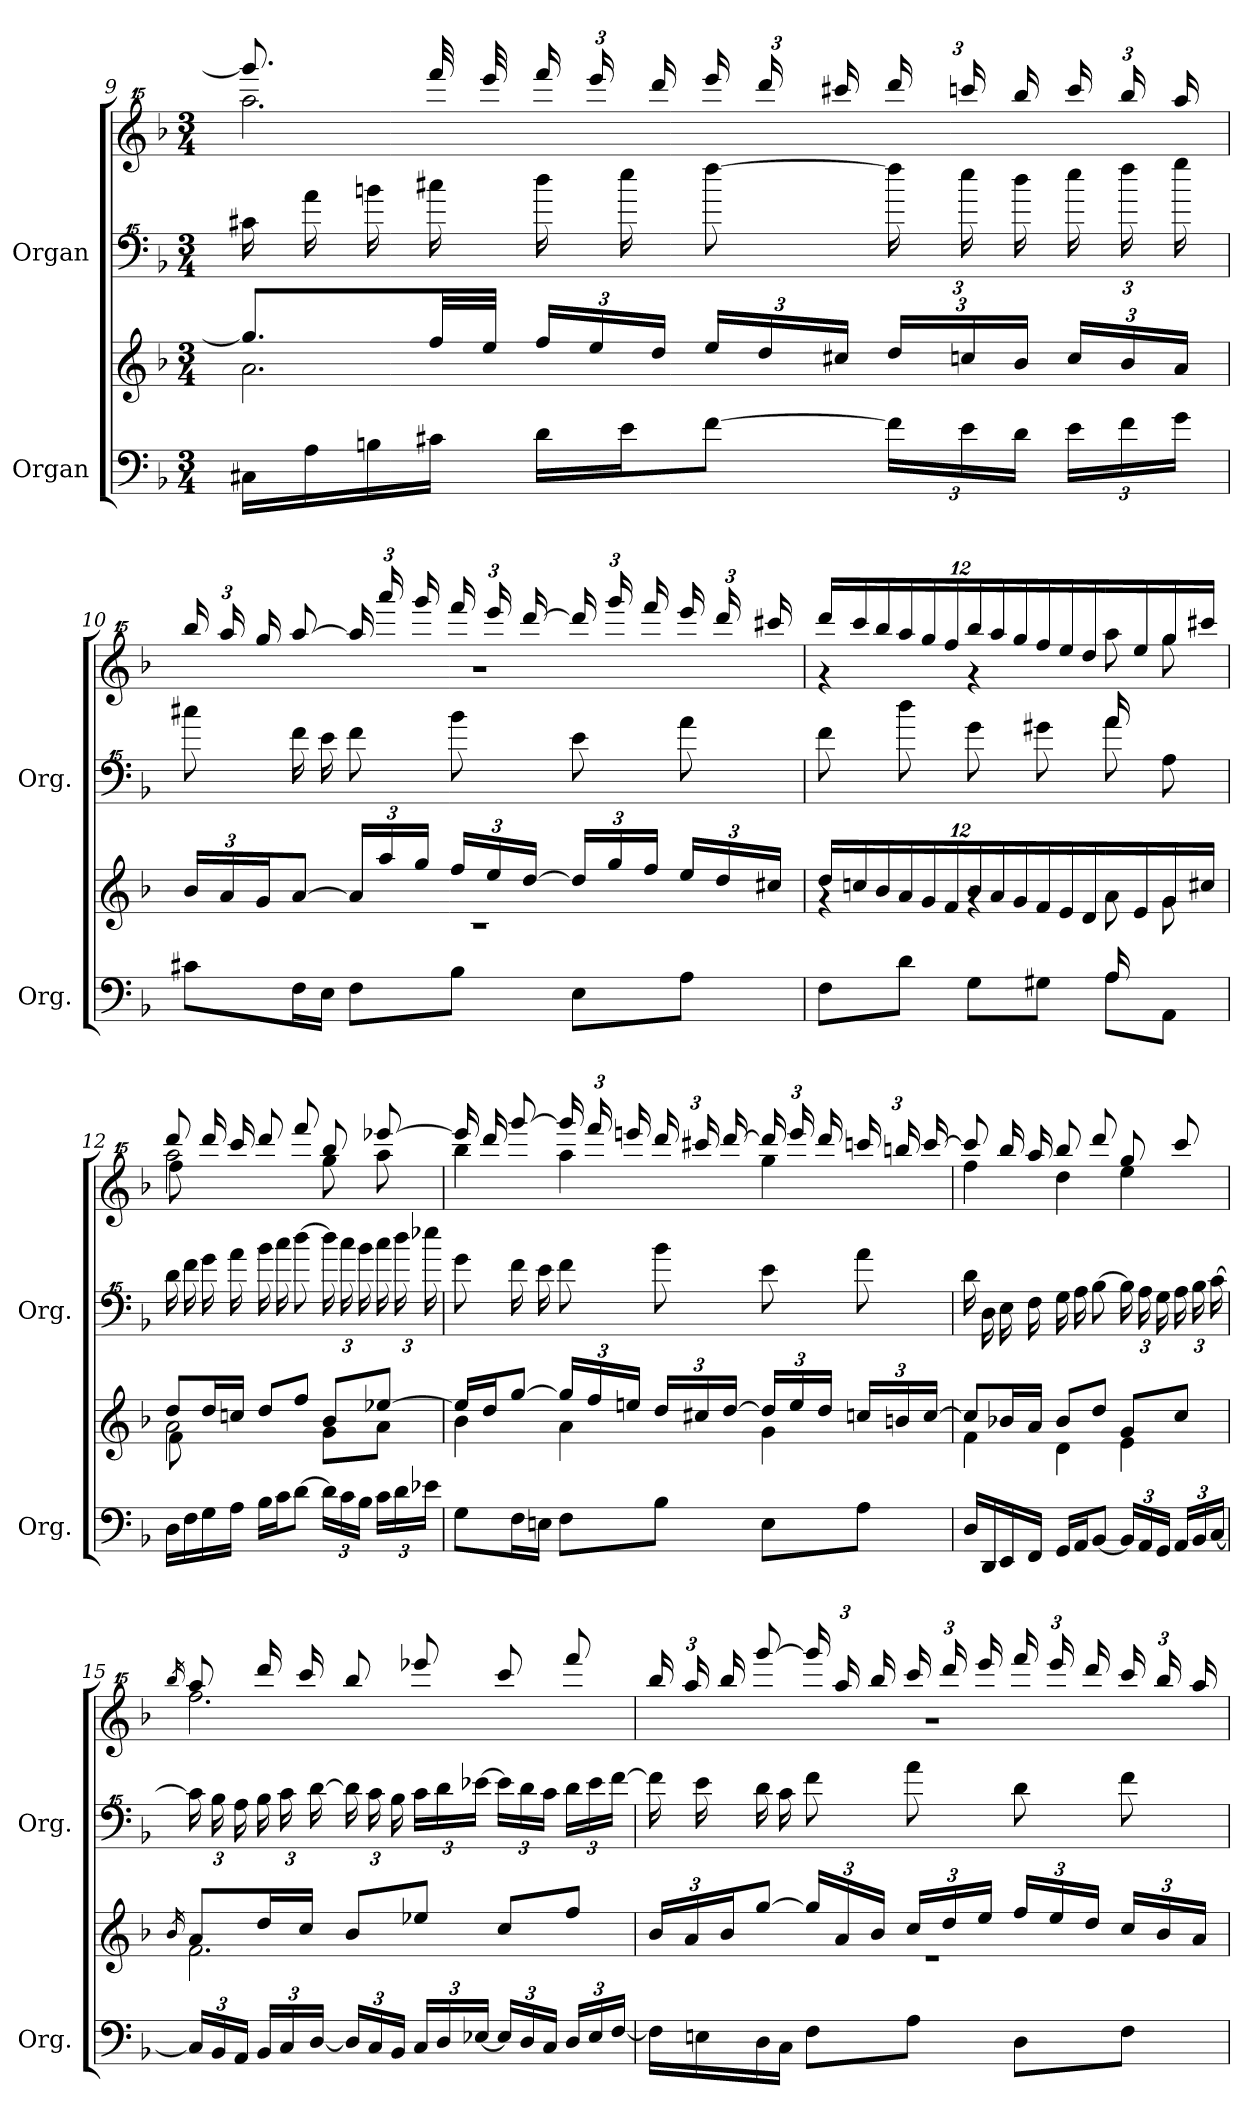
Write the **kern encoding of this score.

**kern	**kern	**kern	**kern
*part2	*part2	*part1	*part1
*staff4	*staff3	*staff2	*staff1
*I"Organ	*	*I"Organ	*
*I'Org.	*	*I'Org.	*
*clefF4	*clefG2	*clefF^^4	*clefG^^2
*k[b-]	*k[b-]	*k[b-]	*k[b-]
*M3/4	*M3/4	*M3/4	*M3/4
=9	=9	=9	=9
*	*^	*	*^
16C#X\LL	8.gg/L]	2.a\	16ccc#X\	8.ggggg/]	2.aaaa\
16A\	.	.	16aaa\	.	.
16Bn\	.	.	16bbbn\	.	.
16c#X\JJ	32ff/LL	.	16cccc#X\	32fffff/	.
.	32ee/JJJ	.	.	32eeeee/	.
*	*Xbrackettup	*	*	*Xbrackettup	*
16d\LL	24ff/LL	.	16dddd\	24fffff/	.
.	24ee/	.	.	24eeeee/	.
16e\J	.	.	16eeee\	.	.
.	24dd/JJ	.	.	24ddddd/	.
[8f\J	24ee/LL	.	[8ffff\	24eeeee/	.
.	24dd/	.	.	24ddddd/	.
.	24cc#X/JJ	.	.	24ccccc#X/	.
*Xbrackettup	*	*	*Xbrackettup	*	*
24f\LL]	24dd/LL	.	24ffff\]	24ddddd/	.
24e\	24ccn/	.	24eeee\	24cccccn/	.
24d\JJ	24b-/JJ	.	24dddd\	24bbbb-/	.
24e\LL	24cc/LL	.	24eeee\	24ccccc/	.
24f\	24b-/	.	24ffff\	24bbbb-/	.
24g\JJ	24a/JJ	.	24gggg\	24aaaa/	.
!!LO:LB:g=z	!!
=10	=10	=10	=10	=10	=10
8c#X\L	24b-/LL	2.r	8cccc#X\	24bbbb-/	2.r
.	24a/	.	.	24aaaa/	.
.	24g/J	.	.	24gggg/	.
16F\L	[8a/J	.	16fff\	[8aaaa/	.
16E\JJ	.	.	16eee\	.	.
8F\L	24a/LL]	.	8fff\	24aaaa/]	.
.	24aa/	.	.	24aaaaa/	.
.	24gg/JJ	.	.	24ggggg/	.
8B-\J	24ff/LL	.	8bbb-\	24fffff/	.
.	24ee/	.	.	24eeeee/	.
.	[24dd/JJ	.	.	[24ddddd/	.
8E\L	24dd/LL]	.	8eee\	24ddddd/]	.
.	24gg/	.	.	24ggggg/	.
.	24ff/JJ	.	.	24fffff/	.
8A\J	24ee/LL	.	8aaa\	24eeeee/	.
.	24dd/	.	.	24ddddd/	.
.	24cc#X/JJ	.	.	24ccccc#X/	.
=11	=11	=11	=11	=11	=11
*^	*	*	*^	*	*
2ryy	8F\L	24dd/LL	4rg	2ryy	8fff\	24ddddd/	4rggg
.	.	24ccn/	.	.	.	24ccccc/	.
.	.	24b-/JJ	.	.	.	24bbbb-/	.
.	8d\J	24a/LL	.	.	8dddd\	24aaaa/	.
.	.	24g/	.	.	.	24gggg/	.
.	.	24f/JJ	.	.	.	24ffff/	.
.	8G\L	24b-/LL	4rg	.	8ggg\	24bbbb-/	4rggg
.	.	24a/	.	.	.	24aaaa/	.
.	.	24g/JJ	.	.	.	24gggg/	.
.	8G#X\J	24f/LL	.	.	8ggg#X\	24ffff/	.
.	.	24e/	.	.	.	24eeee/	.
.	.	24d/JJ	.	.	.	24dddd/	.
16A/LL	8A\L	16ryy	8a\	16aaa/LL	8aaa\	16ryy	8aaaa\
8.ryy	.	16e/	.	8.ryy	.	16eeee/	.
.	8AA\J	16g/	8g\	.	8aa\	16gggg/	8gggg\
.	.	16cc#X/JJ	.	.	.	16ccccc#X/JJ	.
*v	*v	*	*	*v	*v	*	*
=12	=12	=12	=12	=12	=12
*	*	*^	*	*	*^
16D\LL	8dd/L	2a\	8f\	16ddd\	8ddddd/	2aaaa\	8ffff\
16F\	.	.	.	16fff\	.	.	.
16G\	16dd/L	.	2ryy	16ggg\	16ddddd/	.	2ryy
16A\JJ	16ccn/JJ	.	.	16aaa\	16ccccc/	.	.
16B-\LL	8dd/L	.	.	16bbb-\	8ddddd/	.	.
16c\J	.	.	.	16cccc\	.	.	.
[8d\J	8ff/J	.	.	[8dddd\	8fffff/	.	.
24d\LL]	8b-/L	8g\L	.	24dddd\]	8bbbb-/	8gggg\	.
24c\	.	.	.	24cccc\	.	.	.
24B-\JJ	.	.	.	24bbb-\	.	.	.
24c\LL	[8ee-X/J	8a\J	8ryy	24cccc\	[8eeeee-X/	8aaaa\	8ryy
24d\	.	.	.	24dddd\	.	.	.
24e-X\JJ	.	.	.	24eeee-X\	.	.	.
*	*	*v	*v	*	*	*v	*v
!!LO:PB:g=z
=13	=13	=13	=13	=13	=13
8G\L	16ee-/LL]	4b-\	8ggg\	16eeeee-/]	4bbbb-\
.	16dd/J	.	.	16ddddd/	.
16F\L	[8gg/J	.	16fff\	[8ggggg/	.
16En\JJ	.	.	16eee\	.	.
8F\L	24gg/LL]	4a\	8fff\	24ggggg/]	4aaaa\
.	24ff/	.	.	24fffff/	.
.	24een/JJ	.	.	24eeeeen/	.
8B-\J	24dd/LL	.	8bbb-\	24ddddd/	.
.	24cc#X/	.	.	24ccccc#X/	.
.	[24dd/JJ	.	.	[24ddddd/	.
8E\L	24dd/LL]	4g\	8eee\	24ddddd/]	4gggg\
.	24ee/	.	.	24eeeee/	.
.	24dd/JJ	.	.	24ddddd/	.
8A\J	24ccn/LL	.	8aaa\	24cccccn/	.
.	24bn/	.	.	24bbbbn/	.
.	[24cc/JJ	.	.	[24ccccc/	.
=14	=14	=14	=14	=14	=14
16D/LL	8cc/L]	4f\	16ddd\	8ccccc/]	4ffff\
16DD/	.	.	16dd\	.	.
16EE/	16b-X/L	.	16ee\	16bbbb-/	.
16FF/JJ	16a/JJ	.	16ff\	16aaaa/	.
16GG/LL	8b-/L	4d\	16gg\	8bbbb-/	4dddd\
16AA/J	.	.	16aa\	.	.
[8BB-/J	8dd/J	.	[8bb-\	8ddddd/	.
24BB-/LL]	8g/L	4e\	24bb-\]	8gggg/	4eeee\
24AA/	.	.	24aa\	.	.
24GG/JJ	.	.	24gg\	.	.
24AA/LL	8cc/J	.	24aa\	8ccccc/	.
24BB-/	.	.	24bb-\	.	.
[24C/JJ	.	.	[24ccc\	.	.
=15	=15	=15	=15	=15	=15
.	16qb-/	.	.	16qbbbb-/	.
24C/LL]	8a/L	2.f\	24ccc\]	8aaaa/	2.ffff\
24BB-/	.	.	24bb-\	.	.
24AA/JJ	.	.	24aa\	.	.
24BB-/LL	16dd/L	.	24bb-\	16ddddd/	.
24C/	.	.	24ccc\	.	.
.	16cc/JJ	.	.	16ccccc/	.
[24D/JJ	.	.	[24ddd\	.	.
24D/LL]	8b-/L	.	24ddd\]	8bbbb-/	.
24C/	.	.	24ccc\	.	.
24BB-/JJ	.	.	24bb-\	.	.
24C/LL	8ee-X/J	.	24ccc\LL	8eeeee-X/	.
24D/	.	.	24ddd\	.	.
[24E-X/JJ	.	.	[24eee-X\JJ	.	.
24E-/LL]	8cc/L	.	24eee-\LL]	8ccccc/	.
24D/	.	.	24ddd\	.	.
24C/JJ	.	.	24ccc\JJ	.	.
24D/LL	8ff/J	.	24ddd\LL	8fffff/	.
24E-/	.	.	24eee-\	.	.
[24F/JJ	.	.	[24fff\JJ	.	.
!!LO:LB:g=z	!!
=16	=16	=16	=16	=16	=16
16F\LL]	24b-/LL	2.r	16fff\]	24bbbb-/	2.r
.	24a/	.	.	24aaaa/	.
16En\	.	.	16eee\	.	.
.	24b-/J	.	.	24bbbb-/	.
16D\	[8gg/J	.	16ddd\	[8ggggg/	.
16C\JJ	.	.	16ccc\	.	.
8F\L	24gg/LL]	.	8fff\	24ggggg/]	.
.	24a/	.	.	24aaaa/	.
.	24b-/JJ	.	.	24bbbb-/	.
8A\J	24cc/LL	.	8aaa\	24ccccc/	.
.	24dd/	.	.	24ddddd/	.
.	24ee/JJ	.	.	24eeeee/	.
8D\L	24ff/LL	.	8ddd\	24fffff/	.
.	24ee/	.	.	24eeeee/	.
.	24dd/JJ	.	.	24ddddd/	.
8F\J	24cc/LL	.	8fff\	24ccccc/	.
.	24b-/	.	.	24bbbb-/	.
.	24a/JJ	.	.	24aaaa/	.
*	*v	*v	*	*v	*v
=	=	=	=
*-	*-	*-	*-
